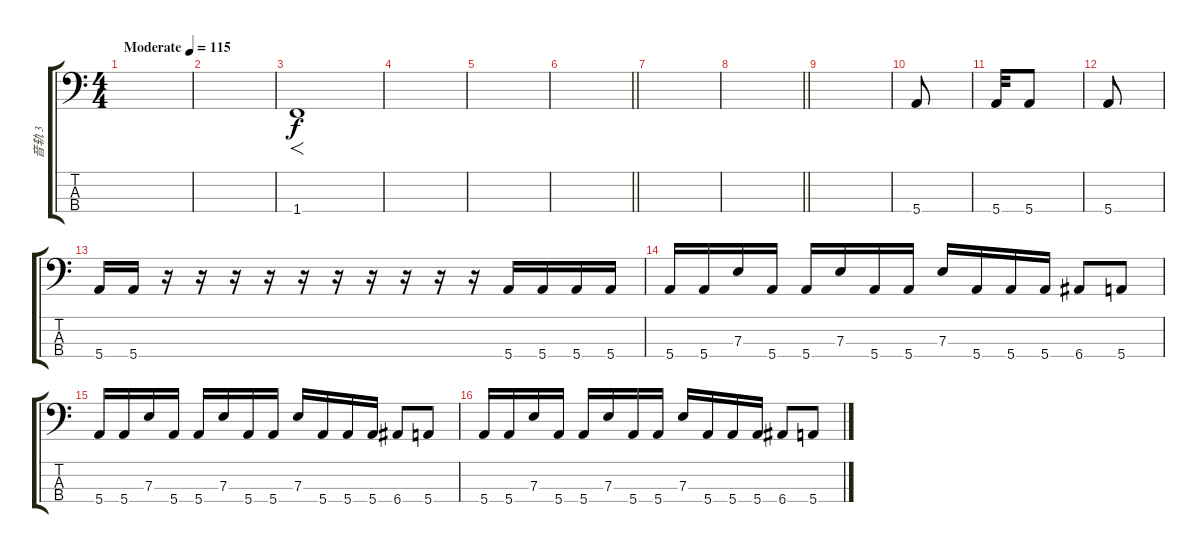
\track ("音轨 3" "音轨 3") {instrument electricbassfinger}
\staff {score tabs}
\tuning (G2 D2 A1 E1) {hide}
\ts (4 4)
\tempo (115 "Moderate")
\clef f4
\ks c
|
|
1.4.1{f} |
|
|
\barLineRight lightlight
|
\section ("" "")
|
\barLineRight lightlight
|
\section ("" "")
|
5.4.8 |
5.4.32 5.4.8 |
5.4.8 |
5.4.16 5.4.16 r.16 r.16 r.16 r.16 r.16 r.16 r.16 r.16 r.16 r.16 5.4.16 5.4.16 5.4.16 5.4.16 |
5.4.16 5.4.16 7.3.16 5.4.16 5.4.16 7.3.16 5.4.16 5.4.16 7.3.16 5.4.16 5.4.16 5.4.16 6.4.8 5.4.8 |
5.4.16 5.4.16 7.3.16 5.4.16 5.4.16 7.3.16 5.4.16 5.4.16 7.3.16 5.4.16 5.4.16 5.4.16 6.4.8 5.4.8 |
5.4.16 5.4.16 7.3.16 5.4.16 5.4.16 7.3.16 5.4.16 5.4.16 7.3.16 5.4.16 5.4.16 5.4.16 6.4.8 5.4.8
